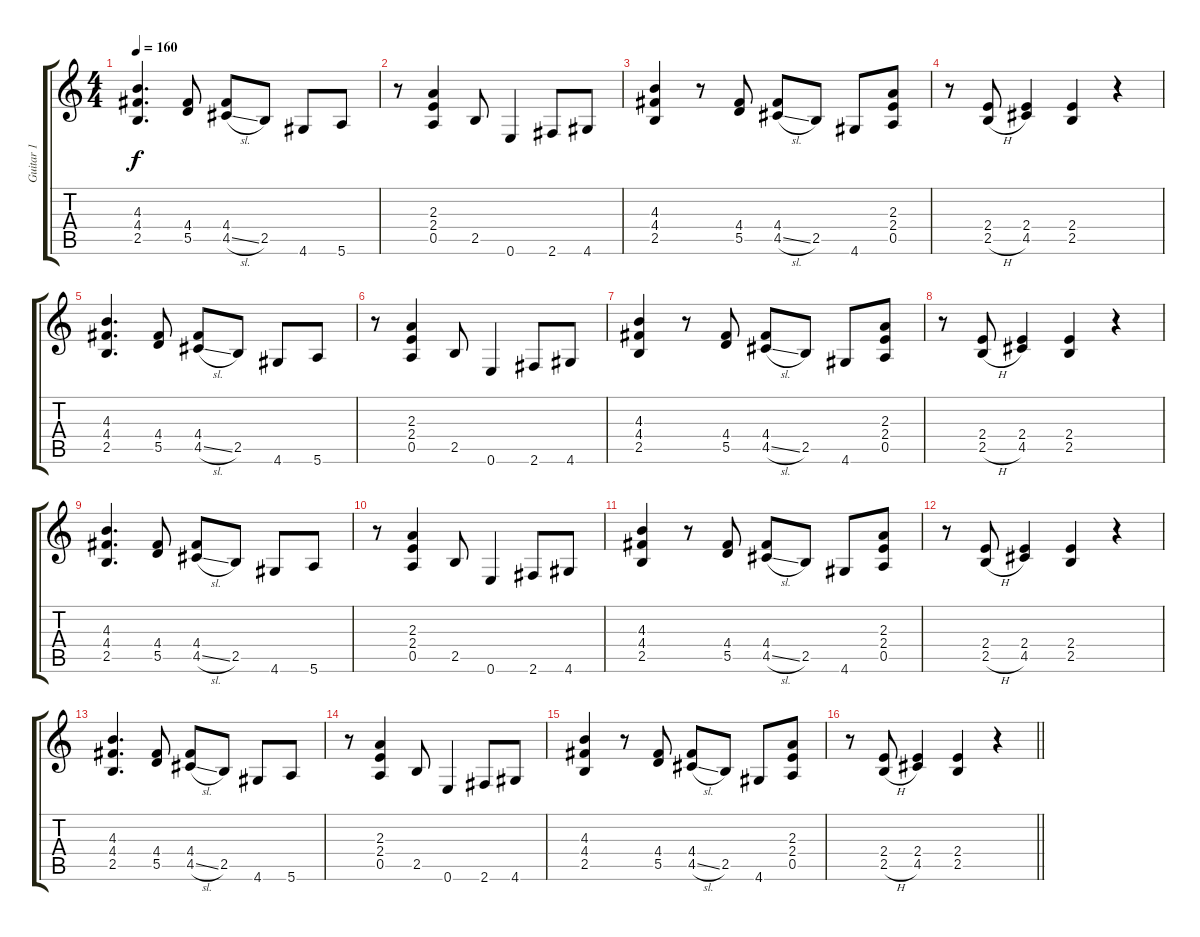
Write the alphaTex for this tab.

\track ("Guitar 1" "Guitar 1") {instrument overdrivenguitar}
\staff {score tabs}
\tuning (E4 B3 G3 D3 A2 E2) {hide}
\ts (4 4)
\tempo 160
\clef g2
\ks c
(4.3 4.4 2.5).4{d dy f instrument overdrivenguitar} (4.4 5.5).8 (4.4 4.5{sl}).8 2.5.8 4.6.8 5.6.8 |
r.8 (2.3 2.4 0.5).4 2.5.8 0.6.4 2.6.8 4.6.8 |
(4.3 4.4 2.5).4 r.8 (4.4 5.5).8 (4.4 4.5{sl}).8 2.5.8 4.6.8 (2.3 2.4 0.5).8 |
r.8 (2.4 2.5{h}).8 (2.4 4.5).4 (2.4 2.5).4 r.4 |
(4.3 4.4 2.5).4{d} (4.4 5.5).8 (4.4 4.5{sl}).8 2.5.8 4.6.8 5.6.8 |
r.8 (2.3 2.4 0.5).4 2.5.8 0.6.4 2.6.8 4.6.8 |
(4.3 4.4 2.5).4 r.8 (4.4 5.5).8 (4.4 4.5{sl}).8 2.5.8 4.6.8 (2.3 2.4 0.5).8 |
r.8 (2.4 2.5{h}).8 (2.4 4.5).4 (2.4 2.5).4 r.4 |
(4.3 4.4 2.5).4{d} (4.4 5.5).8 (4.4 4.5{sl}).8 2.5.8 4.6.8 5.6.8 |
r.8 (2.3 2.4 0.5).4 2.5.8 0.6.4 2.6.8 4.6.8 |
(4.3 4.4 2.5).4 r.8 (4.4 5.5).8 (4.4 4.5{sl}).8 2.5.8 4.6.8 (2.3 2.4 0.5).8 |
r.8 (2.4 2.5{h}).8 (2.4 4.5).4 (2.4 2.5).4 r.4 |
(4.3 4.4 2.5).4{d} (4.4 5.5).8 (4.4 4.5{sl}).8 2.5.8 4.6.8 5.6.8 |
r.8 (2.3 2.4 0.5).4 2.5.8 0.6.4 2.6.8 4.6.8 |
(4.3 4.4 2.5).4 r.8 (4.4 5.5).8 (4.4 4.5{sl}).8 2.5.8 4.6.8 (2.3 2.4 0.5).8 |
\barLineRight lightlight
r.8 (2.4 2.5{h}).8 (2.4 4.5).4 (2.4 2.5).4 r.4
